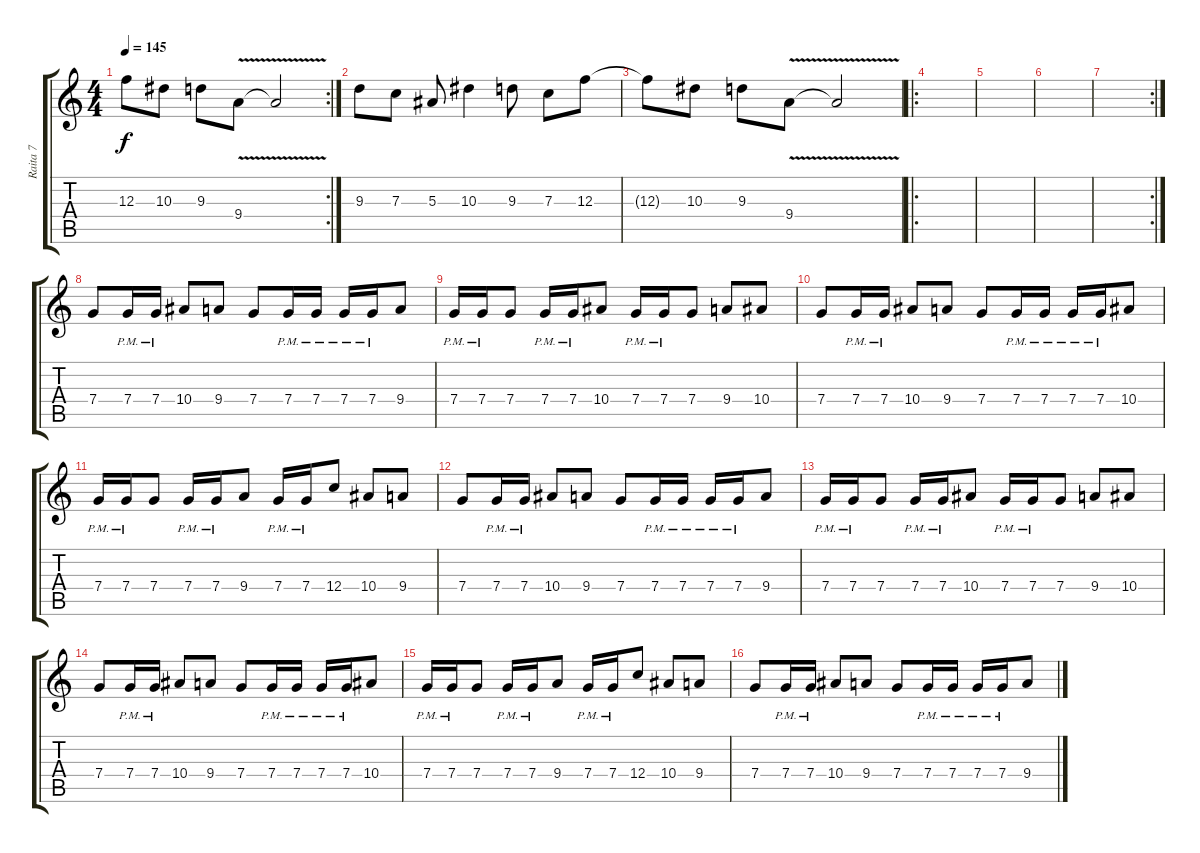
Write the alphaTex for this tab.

\track ("Raita 7" "Raita 7") {instrument distortionguitar}
\staff {score tabs}
\tuning (D4 A3 F3 C3 G2 C2) {hide}
\rc 2
\ts (4 4)
\tempo 145
\clef g2
\ks c
12.3{t}.8{dy f} 10.3.8 9.3.8 9.4{v}.8 9.4{t}.2 |
9.3.8 7.3.8 5.3.8 10.3.4 9.3.8 7.3.8 12.3.8 |
12.3{t}.8 10.3.8 9.3.8 9.4{v}.8 9.4{t}.2 |
\ro
|
|
|
\rc 2
|
7.4.8 7.4{pm}.16 7.4{pm}.16 10.4.8 9.4.8 7.4.8 7.4{pm}.16 7.4{pm}.16 7.4{pm}.16 7.4{pm}.16 9.4.8 |
7.4{pm}.16 7.4{pm}.16 7.4.8 7.4{pm}.16 7.4{pm}.16 10.4.8 7.4{pm}.16 7.4{pm}.16 7.4.8 9.4.8 10.4.8 |
7.4.8 7.4{pm}.16 7.4{pm}.16 10.4.8 9.4.8 7.4.8 7.4{pm}.16 7.4{pm}.16 7.4{pm}.16 7.4{pm}.16 10.4.8 |
7.4{pm}.16 7.4{pm}.16 7.4.8 7.4{pm}.16 7.4{pm}.16 9.4.8 7.4{pm}.16 7.4{pm}.16 12.4.8 10.4.8 9.4.8 |
7.4.8 7.4{pm}.16 7.4{pm}.16 10.4.8 9.4.8 7.4.8 7.4{pm}.16 7.4{pm}.16 7.4{pm}.16 7.4{pm}.16 9.4.8 |
7.4{pm}.16 7.4{pm}.16 7.4.8 7.4{pm}.16 7.4{pm}.16 10.4.8 7.4{pm}.16 7.4{pm}.16 7.4.8 9.4.8 10.4.8 |
7.4.8 7.4{pm}.16 7.4{pm}.16 10.4.8 9.4.8 7.4.8 7.4{pm}.16 7.4{pm}.16 7.4{pm}.16 7.4{pm}.16 10.4.8 |
7.4{pm}.16 7.4{pm}.16 7.4.8 7.4{pm}.16 7.4{pm}.16 9.4.8 7.4{pm}.16 7.4{pm}.16 12.4.8 10.4.8 9.4.8 |
7.4.8 7.4{pm}.16 7.4{pm}.16 10.4.8 9.4.8 7.4.8 7.4{pm}.16 7.4{pm}.16 7.4{pm}.16 7.4{pm}.16 9.4.8
